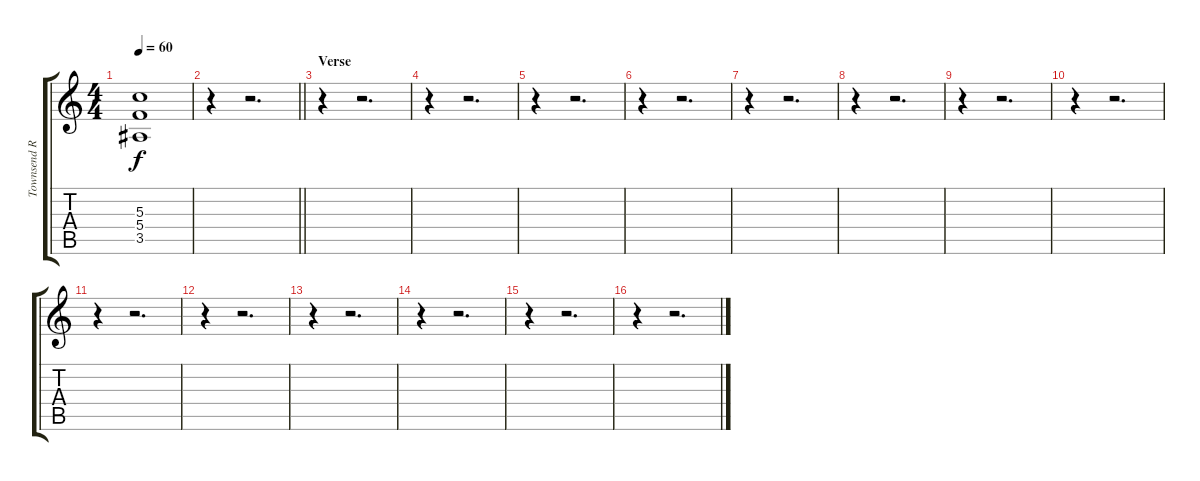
\track ("Townsend Rhythm" "Townsend R") {instrument distortionguitar}
\staff {score tabs}
\tuning (E4 C4 G3 C3 G2 C2) {hide}
\ts (4 4)
\tempo 60
\clef g2
\ks c
(5.3 5.4 3.5).1{dy f} |
\barLineRight lightlight
r.4 r.2{d} |
\section ("" "Verse")
r.4 r.2{d} |
r.4 r.2{d} |
r.4 r.2{d} |
r.4 r.2{d} |
r.4 r.2{d} |
r.4 r.2{d} |
r.4 r.2{d} |
r.4 r.2{d} |
r.4 r.2{d} |
r.4 r.2{d} |
r.4 r.2{d} |
r.4 r.2{d} |
r.4 r.2{d} |
r.4 r.2{d}
